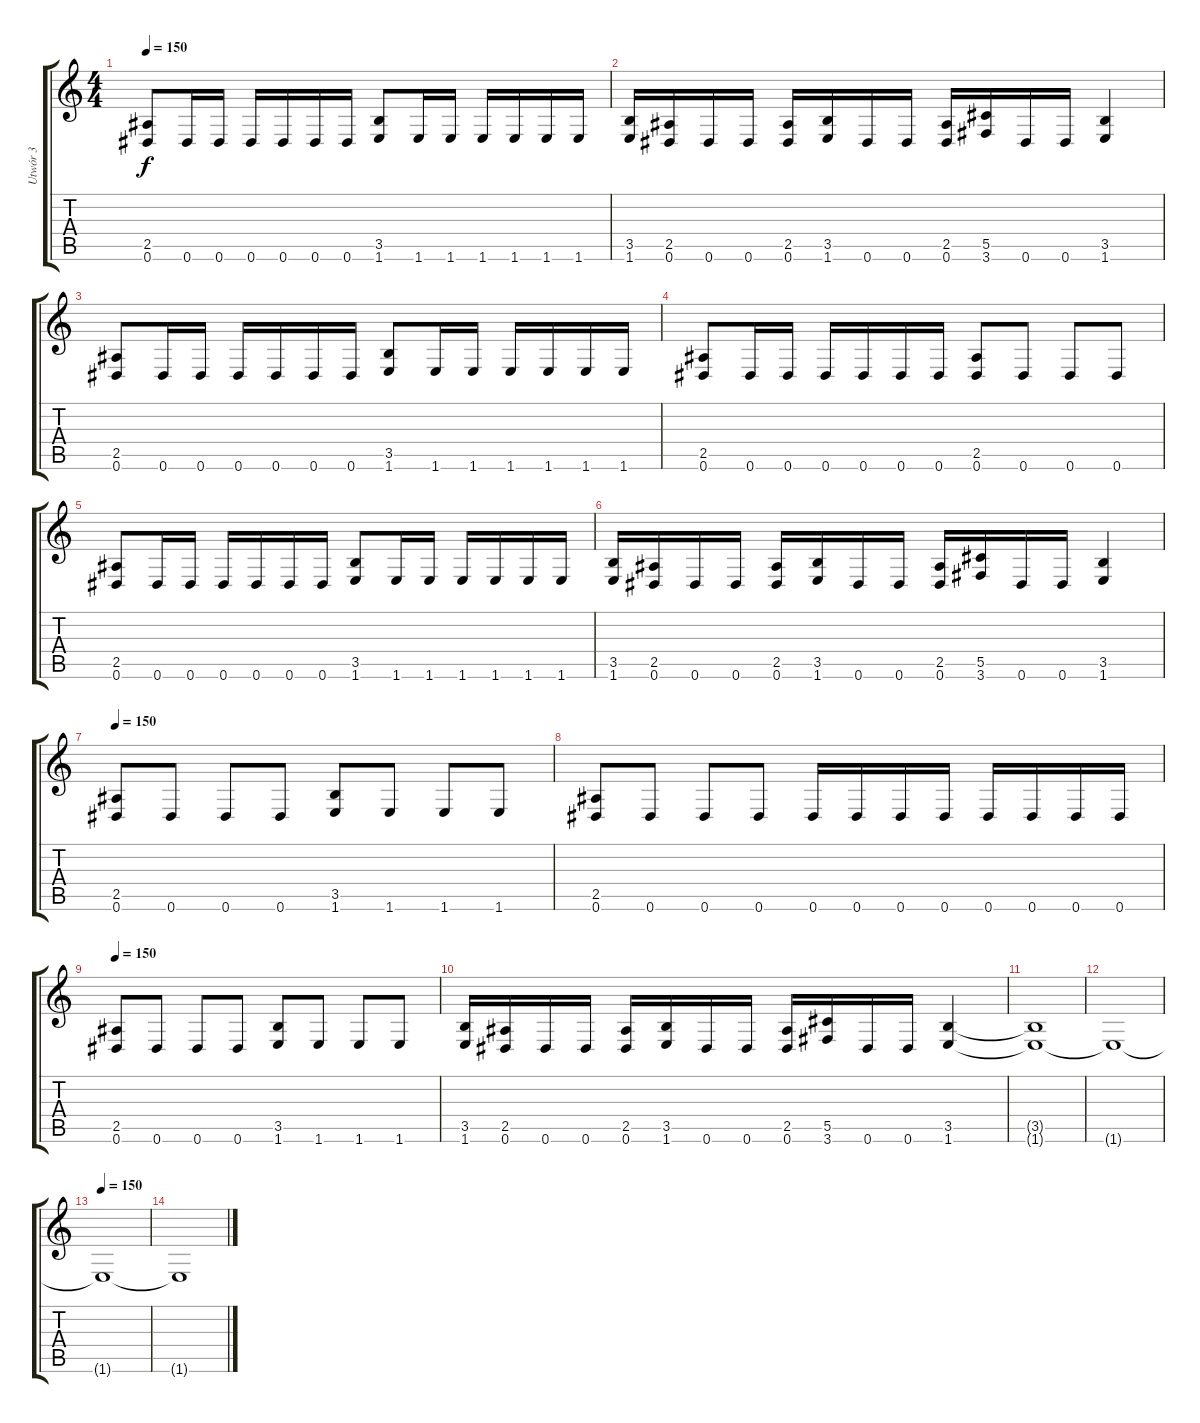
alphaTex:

\track ("Utwór 3" "Utwór 3") {instrument overdrivenguitar}
\staff {score tabs}
\tuning (Eb4 Bb3 Gb3 Db3 Ab2 Eb2) {hide}
\ts (4 4)
\tempo 150
\clef g2
\ks c
(2.5 0.6).8{dy f} 0.6.16 0.6.16 0.6.16 0.6.16 0.6.16 0.6.16 (3.5 1.6).8 1.6.16 1.6.16 1.6.16 1.6.16 1.6.16 1.6.16 |
(3.5 1.6).16 (2.5 0.6).16 0.6.16 0.6.16 (2.5 0.6).16 (3.5 1.6).16 0.6.16 0.6.16 (2.5 0.6).16 (5.5 3.6).16 0.6.16 0.6.16 (3.5 1.6).4 |
(2.5 0.6).8 0.6.16 0.6.16 0.6.16 0.6.16 0.6.16 0.6.16 (3.5 1.6).8 1.6.16 1.6.16 1.6.16 1.6.16 1.6.16 1.6.16 |
(2.5 0.6).8 0.6.16 0.6.16 0.6.16 0.6.16 0.6.16 0.6.16 (2.5 0.6).8 0.6.8 0.6.8 0.6.8 |
(2.5 0.6).8 0.6.16 0.6.16 0.6.16 0.6.16 0.6.16 0.6.16 (3.5 1.6).8 1.6.16 1.6.16 1.6.16 1.6.16 1.6.16 1.6.16 |
(3.5 1.6).16 (2.5 0.6).16 0.6.16 0.6.16 (2.5 0.6).16 (3.5 1.6).16 0.6.16 0.6.16 (2.5 0.6).16 (5.5 3.6).16 0.6.16 0.6.16 (3.5 1.6).4 |
\tempo 150
(2.5 0.6).8 0.6.8 0.6.8 0.6.8 (3.5 1.6).8 1.6.8 1.6.8 1.6.8 |
(2.5 0.6).8 0.6.8 0.6.8 0.6.8 0.6.16 0.6.16 0.6.16 0.6.16 0.6.16 0.6.16 0.6.16 0.6.16 |
\tempo 150
(2.5 0.6).8 0.6.8 0.6.8 0.6.8 (3.5 1.6).8 1.6.8 1.6.8 1.6.8 |
(3.5 1.6).16 (2.5 0.6).16 0.6.16 0.6.16 (2.5 0.6).16 (3.5 1.6).16 0.6.16 0.6.16 (2.5 0.6).16 (5.5 3.6).16 0.6.16 0.6.16 (3.5 1.6).4 |
(3.5{t} 1.6{t}).1 |
1.6{t}.1 |
\tempo 150
1.6{t}.1 |
1.6{t}.1
